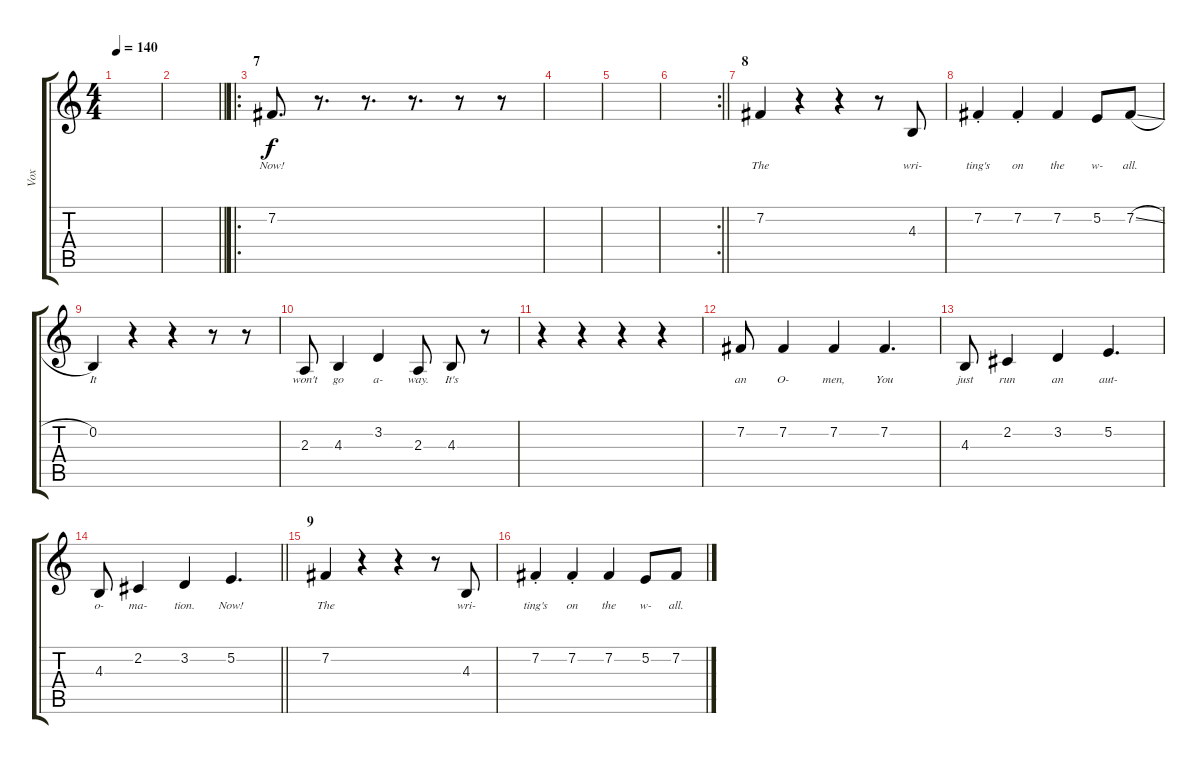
\track ("Vox" "Vox") {instrument lead6voice}
\staff {score tabs}
\tuning (E4 B3 G3 D3 A2 E2) {hide}
\ts (4 4)
\tempo 140
\clef g2
\ks c
|
\barLineRight lightlight
|
\ro
\section ("" "7")
7.2.8{d lyrics (0 "Now!") lyrics (1 "") lyrics (2 "") lyrics (3 "") lyrics (4 "")} r.8{d} r.8{d} r.8{d} r.8 r.8 |
|
|
\rc 2
\barLineRight lightlight
|
\section ("" "8")
7.2.4{lyrics (0 "The") lyrics (1 "") lyrics (2 "") lyrics (3 "") lyrics (4 "")} r.4 r.4 r.8 4.3.8{lyrics (0 "wri-") lyrics (1 "") lyrics (2 "") lyrics (3 "") lyrics (4 "")} |
7.2{st}.4{lyrics (0 "ting's") lyrics (1 "") lyrics (2 "") lyrics (3 "") lyrics (4 "")} 7.2{st}.4{lyrics (0 "on") lyrics (1 "") lyrics (2 "") lyrics (3 "") lyrics (4 "")} 7.2.4{lyrics (0 "the") lyrics (1 "") lyrics (2 "") lyrics (3 "") lyrics (4 "")} 5.2.8{lyrics (0 "w-") lyrics (1 "") lyrics (2 "") lyrics (3 "") lyrics (4 "")} 7.2{sl}.8{lyrics (0 "all.") lyrics (1 "") lyrics (2 "") lyrics (3 "") lyrics (4 "")} |
0.2.4{lyrics (0 "It") lyrics (1 "") lyrics (2 "") lyrics (3 "") lyrics (4 "")} r.4 r.4 r.8 r.8 |
2.3.8{lyrics (0 "won't") lyrics (1 "") lyrics (2 "") lyrics (3 "") lyrics (4 "")} 4.3.4{lyrics (0 "go") lyrics (1 "") lyrics (2 "") lyrics (3 "") lyrics (4 "")} 3.2.4{lyrics (0 "a-") lyrics (1 "") lyrics (2 "") lyrics (3 "") lyrics (4 "")} 2.3.8{lyrics (0 "way.") lyrics (1 "") lyrics (2 "") lyrics (3 "") lyrics (4 "")} 4.3.8{lyrics (0 "It's") lyrics (1 "") lyrics (2 "") lyrics (3 "") lyrics (4 "")} r.8 |
r.4 r.4 r.4 r.4 |
7.2.8{lyrics (0 "an") lyrics (1 "") lyrics (2 "") lyrics (3 "") lyrics (4 "")} 7.2.4{lyrics (0 "O-") lyrics (1 "") lyrics (2 "") lyrics (3 "") lyrics (4 "")} 7.2.4{lyrics (0 "men,") lyrics (1 "") lyrics (2 "") lyrics (3 "") lyrics (4 "")} 7.2.4{d lyrics (0 "You") lyrics (1 "") lyrics (2 "") lyrics (3 "") lyrics (4 "")} |
4.3.8{lyrics (0 "just") lyrics (1 "") lyrics (2 "") lyrics (3 "") lyrics (4 "")} 2.2.4{lyrics (0 "run") lyrics (1 "") lyrics (2 "") lyrics (3 "") lyrics (4 "")} 3.2.4{lyrics (0 "an") lyrics (1 "") lyrics (2 "") lyrics (3 "") lyrics (4 "")} 5.2.4{d lyrics (0 "aut-") lyrics (1 "") lyrics (2 "") lyrics (3 "") lyrics (4 "")} |
\barLineRight lightlight
4.3.8{lyrics (0 "o-") lyrics (1 "") lyrics (2 "") lyrics (3 "") lyrics (4 "")} 2.2.4{lyrics (0 "ma-") lyrics (1 "") lyrics (2 "") lyrics (3 "") lyrics (4 "")} 3.2.4{lyrics (0 "tion.") lyrics (1 "") lyrics (2 "") lyrics (3 "") lyrics (4 "")} 5.2.4{d lyrics (0 "Now!") lyrics (1 "") lyrics (2 "") lyrics (3 "") lyrics (4 "")} |
\section ("" "9")
7.2.4{lyrics (0 "The") lyrics (1 "") lyrics (2 "") lyrics (3 "") lyrics (4 "")} r.4 r.4 r.8 4.3.8{lyrics (0 "wri-") lyrics (1 "") lyrics (2 "") lyrics (3 "") lyrics (4 "")} |
7.2{st}.4{lyrics (0 "ting's") lyrics (1 "") lyrics (2 "") lyrics (3 "") lyrics (4 "")} 7.2{st}.4{lyrics (0 "on") lyrics (1 "") lyrics (2 "") lyrics (3 "") lyrics (4 "")} 7.2.4{lyrics (0 "the") lyrics (1 "") lyrics (2 "") lyrics (3 "") lyrics (4 "")} 5.2.8{lyrics (0 "w-") lyrics (1 "") lyrics (2 "") lyrics (3 "") lyrics (4 "")} 7.2{sl}.8{lyrics (0 "all.") lyrics (1 "") lyrics (2 "") lyrics (3 "") lyrics (4 "")}
